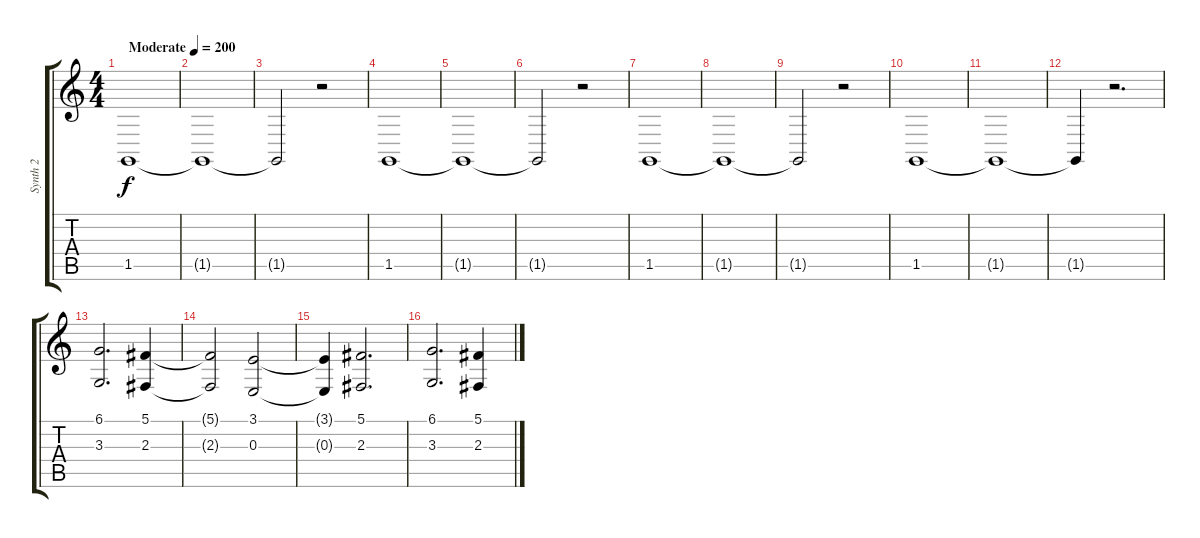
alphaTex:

\track ("Synth 2" "Synth 2") {instrument stringensemble1}
\staff {score tabs}
\tuning (Db4 Ab3 E3 B2 Gb2 B1) {hide}
\ts (4 4)
\tempo (200 "Moderate")
\clef g2
\ks c
1.5.1{dy f instrument stringensemble1} |
1.5{t}.1 |
1.5{t}.2 r.2 |
1.5.1 |
1.5{t}.1 |
1.5{t}.2 r.2 |
1.5.1 |
1.5{t}.1 |
1.5{t}.2 r.2 |
1.5.1 |
1.5{t}.1 |
1.5{t}.4 r.2{d} |
(6.1 3.3).2{d} (5.1 2.3).4 |
(5.1{t} 2.3{t}).2 (3.1 0.3).2 |
(3.1{t} 0.3{t}).4 (5.1 2.3).2{d} |
(6.1 3.3).2{d} (5.1 2.3).4
